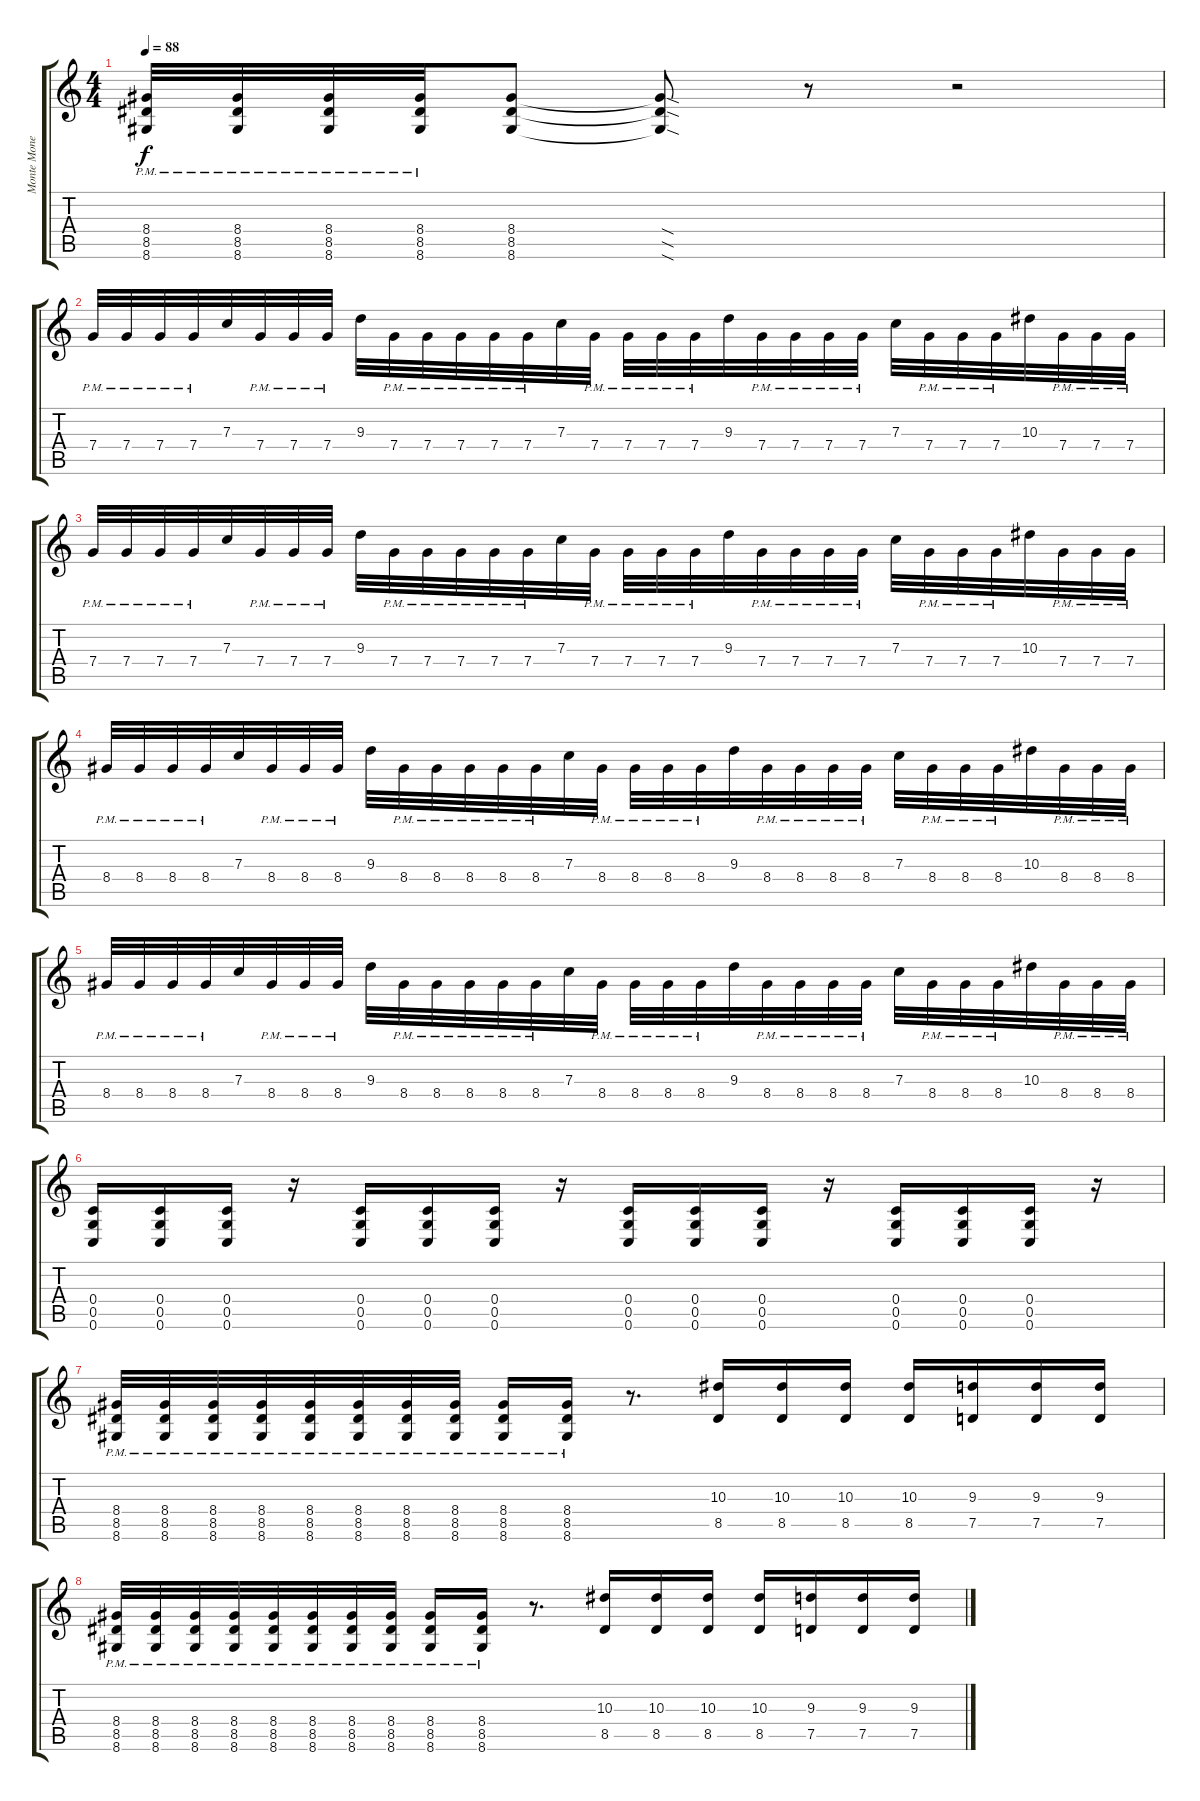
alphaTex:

\track ("Monte Money " "Monte Mone") {instrument distortionguitar}
\staff {score tabs}
\tuning (D4 A3 F3 C3 G2 C2) {hide}
\ts (4 4)
\tempo 88
\clef g2
\ks c
(8.4{pm} 8.5{pm} 8.6{pm}).32{dy f} (8.4{pm} 8.5{pm} 8.6{pm}).32 (8.4{pm} 8.5{pm} 8.6{pm}).32 (8.4{pm} 8.5{pm} 8.6{pm}).32 (8.4 8.5 8.6).8 (8.4{sod t} 8.5{sod t} 8.6{sod t}).8 r.8 r.2 |
7.4{pm}.32 7.4{pm}.32 7.4{pm}.32 7.4{pm}.32 7.3.32 7.4{pm}.32 7.4{pm}.32 7.4{pm}.32 9.3.32 7.4{pm}.32 7.4{pm}.32 7.4{pm}.32 7.4{pm}.32 7.4{pm}.32 7.3.32 7.4{pm}.32 7.4{pm}.32 7.4{pm}.32 7.4{pm}.32 9.3.32 7.4{pm}.32 7.4{pm}.32 7.4{pm}.32 7.4{pm}.32 7.3.32 7.4{pm}.32 7.4{pm}.32 7.4{pm}.32 10.3.32 7.4{pm}.32 7.4{pm}.32 7.4{pm}.32 |
7.4{pm}.32 7.4{pm}.32 7.4{pm}.32 7.4{pm}.32 7.3.32 7.4{pm}.32 7.4{pm}.32 7.4{pm}.32 9.3.32 7.4{pm}.32 7.4{pm}.32 7.4{pm}.32 7.4{pm}.32 7.4{pm}.32 7.3.32 7.4{pm}.32 7.4{pm}.32 7.4{pm}.32 7.4{pm}.32 9.3.32 7.4{pm}.32 7.4{pm}.32 7.4{pm}.32 7.4{pm}.32 7.3.32 7.4{pm}.32 7.4{pm}.32 7.4{pm}.32 10.3.32 7.4{pm}.32 7.4{pm}.32 7.4{pm}.32 |
8.4{pm}.32 8.4{pm}.32 8.4{pm}.32 8.4{pm}.32 7.3.32 8.4{pm}.32 8.4{pm}.32 8.4{pm}.32 9.3.32 8.4{pm}.32 8.4{pm}.32 8.4{pm}.32 8.4{pm}.32 8.4{pm}.32 7.3.32 8.4{pm}.32 8.4{pm}.32 8.4{pm}.32 8.4{pm}.32 9.3.32 8.4{pm}.32 8.4{pm}.32 8.4{pm}.32 8.4{pm}.32 7.3.32 8.4{pm}.32 8.4{pm}.32 8.4{pm}.32 10.3.32 8.4{pm}.32 8.4{pm}.32 8.4{pm}.32 |
8.4{pm}.32 8.4{pm}.32 8.4{pm}.32 8.4{pm}.32 7.3.32 8.4{pm}.32 8.4{pm}.32 8.4{pm}.32 9.3.32 8.4{pm}.32 8.4{pm}.32 8.4{pm}.32 8.4{pm}.32 8.4{pm}.32 7.3.32 8.4{pm}.32 8.4{pm}.32 8.4{pm}.32 8.4{pm}.32 9.3.32 8.4{pm}.32 8.4{pm}.32 8.4{pm}.32 8.4{pm}.32 7.3.32 8.4{pm}.32 8.4{pm}.32 8.4{pm}.32 10.3.32 8.4{pm}.32 8.4{pm}.32 8.4{pm}.32 |
(0.4 0.5 0.6).16 (0.4 0.5 0.6).16 (0.4 0.5 0.6).16 r.16 (0.4 0.5 0.6).16 (0.4 0.5 0.6).16 (0.4 0.5 0.6).16 r.16 (0.4 0.5 0.6).16 (0.4 0.5 0.6).16 (0.4 0.5 0.6).16 r.16 (0.4 0.5 0.6).16 (0.4 0.5 0.6).16 (0.4 0.5 0.6).16 r.16 |
(8.4{pm} 8.5{pm} 8.6{pm}).32 (8.4{pm} 8.5{pm} 8.6{pm}).32 (8.4{pm} 8.5{pm} 8.6{pm}).32 (8.4{pm} 8.5{pm} 8.6{pm}).32 (8.4{pm} 8.5{pm} 8.6{pm}).32 (8.4{pm} 8.5{pm} 8.6{pm}).32 (8.4{pm} 8.5{pm} 8.6{pm}).32 (8.4{pm} 8.5{pm} 8.6{pm}).32 (8.4{pm} 8.5{pm} 8.6{pm}).16 (8.4{pm} 8.5{pm} 8.6{pm}).16 r.8{d} (10.3 8.5).16 (10.3 8.5).16 (10.3 8.5).16 (10.3 8.5).16 (9.3 7.5).16 (9.3 7.5).16 (9.3 7.5).16 |
(8.4{pm} 8.5{pm} 8.6{pm}).32 (8.4{pm} 8.5{pm} 8.6{pm}).32 (8.4{pm} 8.5{pm} 8.6{pm}).32 (8.4{pm} 8.5{pm} 8.6{pm}).32 (8.4{pm} 8.5{pm} 8.6{pm}).32 (8.4{pm} 8.5{pm} 8.6{pm}).32 (8.4{pm} 8.5{pm} 8.6{pm}).32 (8.4{pm} 8.5{pm} 8.6{pm}).32 (8.4{pm} 8.5{pm} 8.6{pm}).16 (8.4{pm} 8.5{pm} 8.6{pm}).16 r.8{d} (10.3 8.5).16 (10.3 8.5).16 (10.3 8.5).16 (10.3 8.5).16 (9.3 7.5).16 (9.3 7.5).16 (9.3 7.5).16
